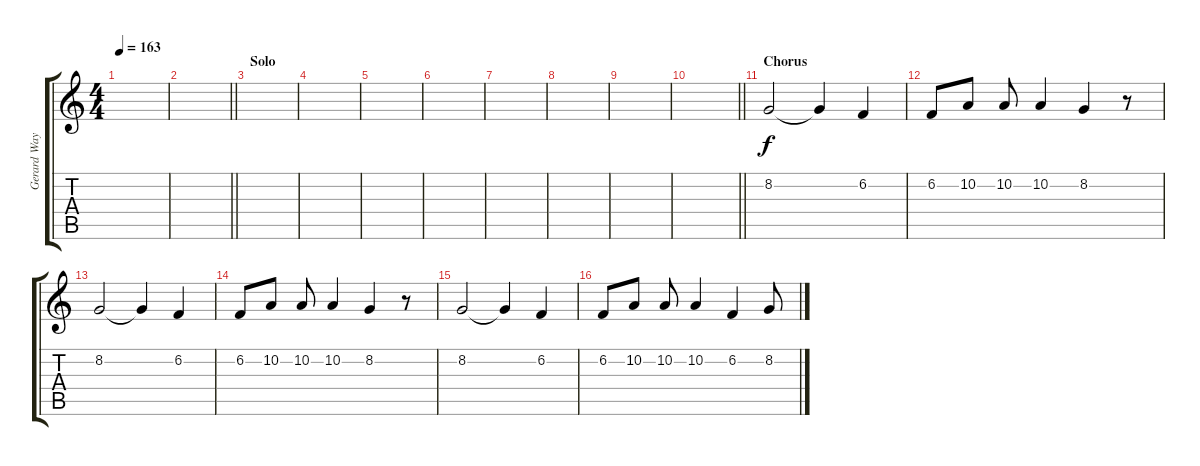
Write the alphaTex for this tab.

\track ("Gerard Way (Vocals)" "Gerard Way") {instrument altosax}
\staff {score tabs}
\tuning (E4 B3 G3 D3 A2 E2) {hide}
\ts (4 4)
\tempo 163
\clef g2
\ks c
|
\barLineRight lightlight
|
\section ("" "Solo")
|
|
|
|
|
|
|
\barLineRight lightlight
|
\section ("" "Chorus")
8.2.2 8.2{t}.4 6.2.4 |
6.2.8 10.2.8 10.2.8 10.2.4 8.2.4 r.8 |
8.2.2 8.2{t}.4 6.2.4 |
6.2.8 10.2.8 10.2.8 10.2.4 8.2.4 r.8 |
8.2.2 8.2{t}.4 6.2.4 |
6.2.8 10.2.8 10.2.8 10.2.4 6.2.4 8.2.8
